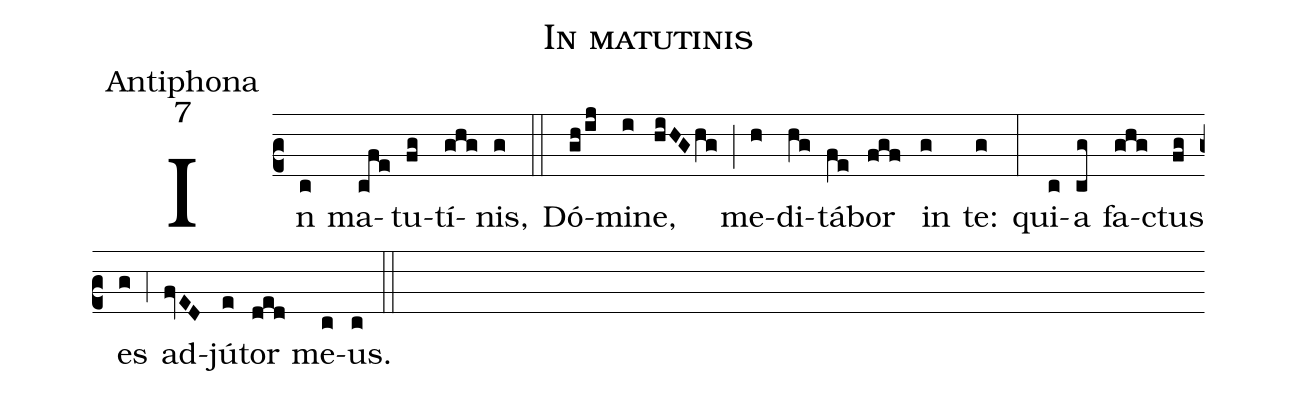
name:In matutinis;
office-part:Antiphona;
mode:7;
%%
(c2) In(c) ma(cfe)tu(fg)tí(ghg)nis,(g) (::) Dó(gh/ij)mi(i)ne,(hiHG/hg) (;) me(h)di(hg)tá(fe)bor(fgf) in(g) te:(g) (:) qui(c)a(cg) fa(ghg)ctus(fg) es(g) (;4) ad(fvED)jú(e)tor(ded) me(c)us.(c) (::)
